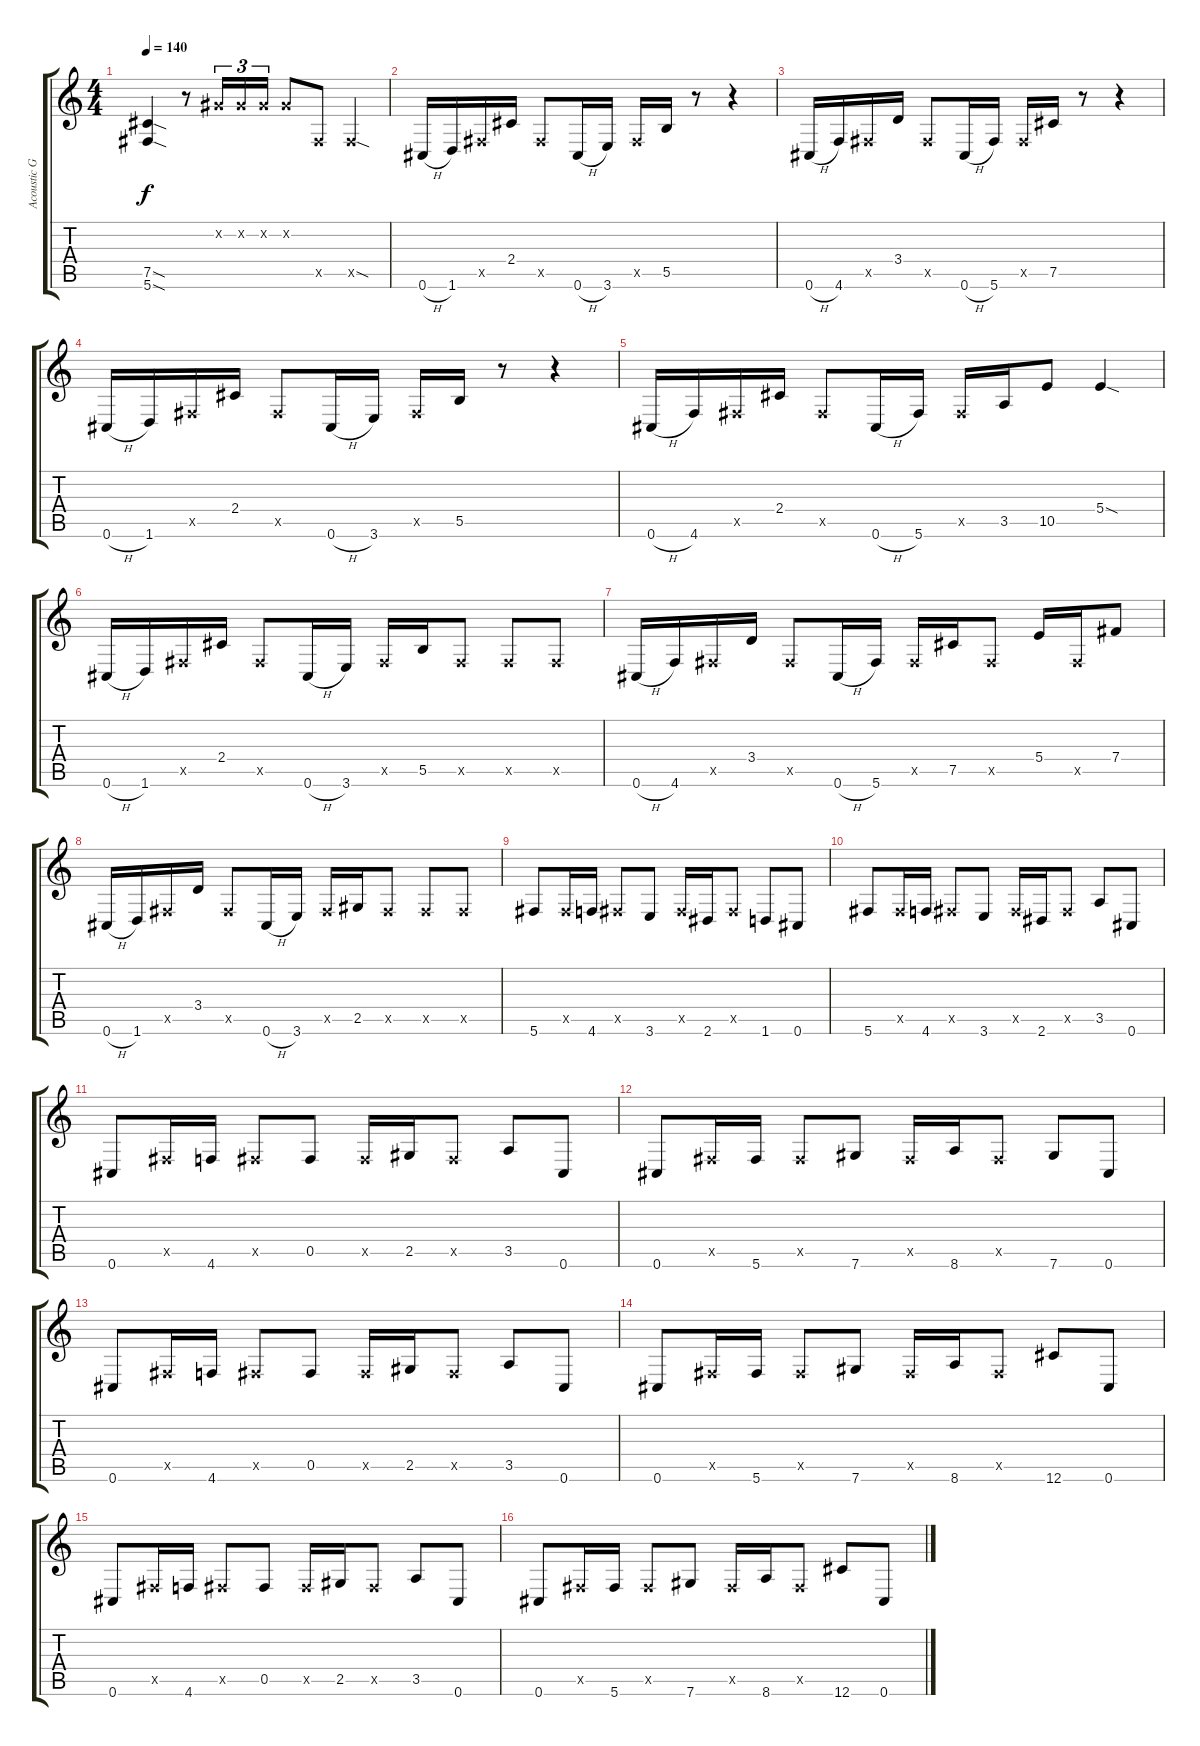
\track ("Acoustic Guitar 2" "Acoustic G") {instrument acousticguitarsteel}
\staff {score tabs}
\tuning (Db4 Ab3 E3 B2 Gb2 Db2) {hide}
\ts (4 4)
\tempo 140
\clef g2
\ks c
(7.5{sod} 5.6{sod}).4{dy f} r.8 0.2{x}.16{tu (3 2)} 0.2{x}.16{tu (3 2)} 0.2{x}.16{tu (3 2)} 0.2{x}.8 0.5{x}.8 0.5{sod x}.4 |
0.6{h}.16 1.6.16 0.5{x}.16 2.4.16 0.5{x}.8 0.6{h}.16 3.6.16 0.5{x}.16 5.5.16 r.8 r.4 |
0.6{h}.16 4.6.16 0.5{x}.16 3.4.16 0.5{x}.8 0.6{h}.16 5.6.16 0.5{x}.16 7.5.16 r.8 r.4 |
0.6{h}.16 1.6.16 0.5{x}.16 2.4.16 0.5{x}.8 0.6{h}.16 3.6.16 0.5{x}.16 5.5.16 r.8 r.4 |
0.6{h}.16 4.6.16 0.5{x}.16 2.4.16 0.5{x}.8 0.6{h}.16 5.6.16 0.5{x}.16 3.5.16 10.5.8 5.4{sod}.4 |
0.6{h}.16 1.6.16 0.5{x}.16 2.4.16 0.5{x}.8 0.6{h}.16 3.6.16 0.5{x}.16 5.5.16 0.5{x}.8 0.5{x}.8 0.5{x}.8 |
0.6{h}.16 4.6.16 0.5{x}.16 3.4.16 0.5{x}.8 0.6{h}.16 5.6.16 0.5{x}.16 7.5.16 0.5{x}.8 5.4.16 0.5{x}.16 7.4.8 |
0.6{h}.16 1.6.16 0.5{x}.16 3.4.16 0.5{x}.8 0.6{h}.16 3.6.16 0.5{x}.16 2.5.16 0.5{x}.8 0.5{x}.8 0.5{x}.8 |
5.6.8 0.5{x}.16 4.6.16 0.5{x}.8 3.6.8 0.5{x}.16 2.6.16 0.5{x}.8 1.6.8 0.6.8 |
5.6.8 0.5{x}.16 4.6.16 0.5{x}.8 3.6.8 0.5{x}.16 2.6.16 0.5{x}.8 3.5.8 0.6.8 |
0.6.8 0.5{x}.16 4.6.16 0.5{x}.8 0.5.8 0.5{x}.16 2.5.16 0.5{x}.8 3.5.8 0.6.8 |
0.6.8 0.5{x}.16 5.6.16 0.5{x}.8 7.6.8 0.5{x}.16 8.6.16 0.5{x}.8 7.6.8 0.6.8 |
0.6.8 0.5{x}.16 4.6.16 0.5{x}.8 0.5.8 0.5{x}.16 2.5.16 0.5{x}.8 3.5.8 0.6.8 |
0.6.8 0.5{x}.16 5.6.16 0.5{x}.8 7.6.8 0.5{x}.16 8.6.16 0.5{x}.8 12.6.8 0.6.8 |
0.6.8 0.5{x}.16 4.6.16 0.5{x}.8 0.5.8 0.5{x}.16 2.5.16 0.5{x}.8 3.5.8 0.6.8 |
0.6.8 0.5{x}.16 5.6.16 0.5{x}.8 7.6.8 0.5{x}.16 8.6.16 0.5{x}.8 12.6.8 0.6.8
